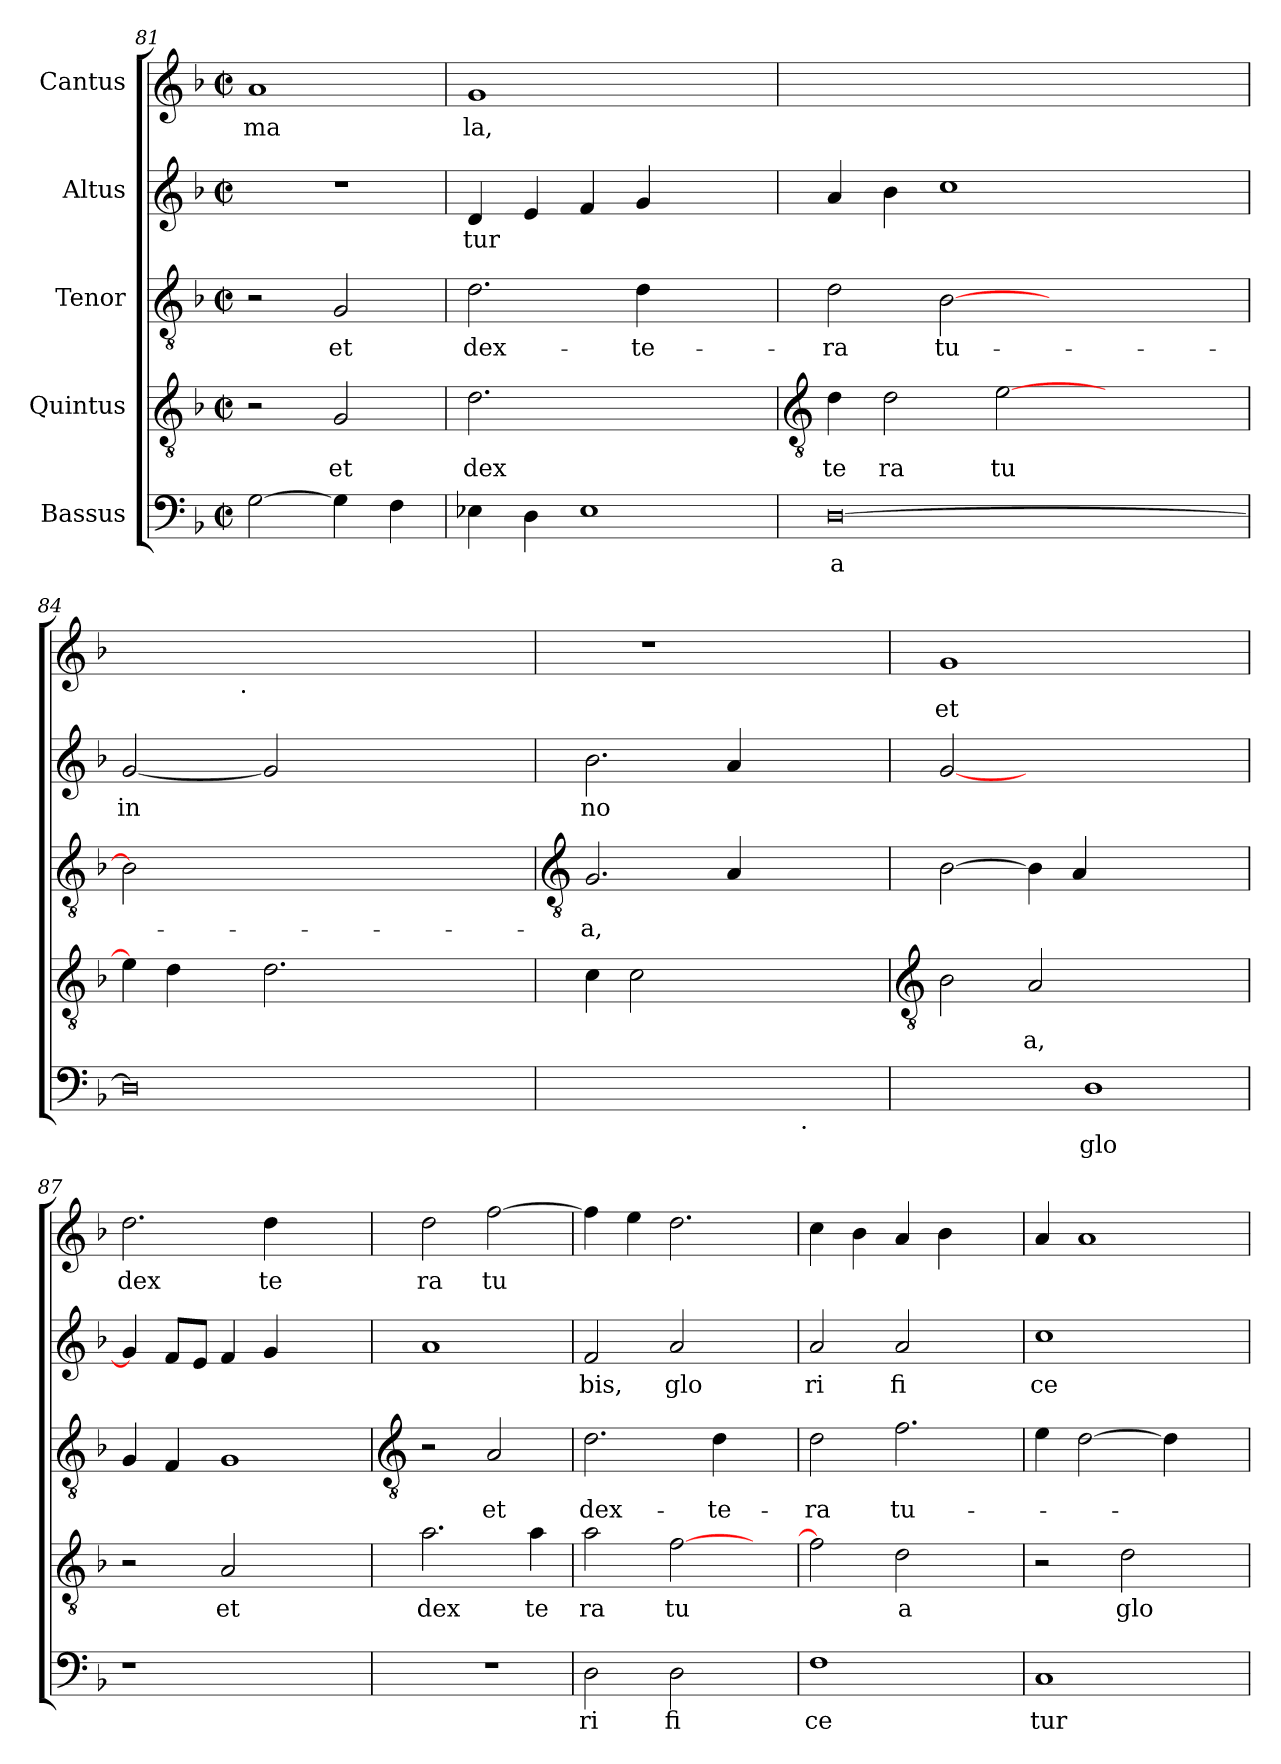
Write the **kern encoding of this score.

**kern	**text	**kern	**text	**kern	**text	**kern	**text	**kern	**text
*part5	*part5	*part4	*part4	*part3	*part3	*part2	*part2	*part1	*part1
*staff5	*staff5	*staff4	*staff4	*staff3	*staff3	*staff2	*staff2	*staff1	*staff1
*I"Bassus	*	*I"Quintus	*	*I"Tenor	*	*I"Altus	*	*I"Cantus	*
*clefF4	*	*clefGv2	*	*clefGv2	*	*clefG2	*	*clefG2	*
*k[b-]	*	*k[b-]	*	*k[b-]	*	*k[b-]	*	*k[b-]	*
*F:	*	*F:	*	*F:	*	*F:	*	*F:	*
*M2/2	*	*M2/2	*	*M2/2	*	*M2/2	*	*M2/2	*
*met(c|)	*	*met(c|)	*	*met(c|)	*	*met(c|)	*	*met(c|)	*
=81	=81	=81	=81	=81	=81	=81	=81	=81	=81
!	!	!	!	!	!	!	!	!	!LO:LY:b
[2G\	.	2r	.	2r	.	1r	.	1a	ma
!	!	!	!LO:LY:b	!	!LO:LY:b	!	!	!	!
4G\]	.	2G/	et	2G/	et	.	.	.	.
4F\	.	.	.	.	.	.	.	.	.
!!LO:LB:g=z
=82	=82	=82	=82	=82	=82	=82	=82	=82	=82
!	!	!	!LO:LY:b	!	!LO:LY:b	!	!LO:LY:b	!	!LO:LY:b
4E-X\	.	2.d\	dex	2.d\	dex-	4d/	tur	1g	la,
4D\	.	.	.	.	.	4e/	.	.	.
1E-	.	.	.	.	.	4f/	.	.	.
!	!	!	!	!	!LO:LY:b	!	!	!	!
.	.	2.ryy	.	4d\	-te-	4g/	.	.	.
.	.	.	.	2ryy	.	2ryy	.	2ryy	.
!!LO:LB:g=z
=83	=83	=83	=83	=83	=83	=83	=83	=83	=83
*	*	*clefGv2	*	*	*	*	*	*	*
!	!LO:LY:b	!	!LO:LY:b	!	!LO:LY:b	!	!	!	!
[0D	-a	4d\	te	2d\	-ra	4a/	.	4ryy	.
!	!	!	!LO:LY:b	!	!	!	!	!	!
.	.	2d\	ra	.	.	4b-\	.	4ryy	.
!	!	!	!	!	!LO:LY:b	!	!	!	!
.	.	.	.	[2B-\	tu-	1cc	.	1.ryy	.
!	!	!	!LO:LY:b	!	!	!	!	!	!
.	.	[2e\	tu	.	.	.	.	.	.
.	.	.	.	1ryy	.	.	.	.	.
.	.	2.ryy	.	.	.	.	.	.	.
.	.	.	.	.	.	2ryy	.	.	.
!!LO:LB:g=z
=84	=84	=84	=84	=84	=84	=84	=84	=84	=84
!	!	!	!	!	!	!	!LO:LY:b	!	!
0D]	.	4e\]	.	2B-\]	.	[2g/	in	4ryy	.
.	.	4d\	.	.	.	.	.	32ryy	.
.	.	.	.	.	.	.	.	32ryy	.
.	.	.	.	.	.	.	.	32ryy	.
.	.	.	.	.	.	.	.	32ryy	.
.	.	.	.	.	.	.	.	32ryy	.
.	.	.	.	.	.	.	.	32ryy	.
!	!	!	!	!	!	!	!	!LO:TX:b:t=.	!
.	.	.	.	.	.	.	.	32ryy	.
.	.	.	.	.	.	.	.	4ryy	.
.	.	2.d\	.	1.ryy	.	2g/]	.	.	.
.	.	.	.	.	.	.	.	4ryy	.
.	.	.	.	.	.	.	.	4ryy	.
.	.	.	.	.	.	1ryy	.	.	.
.	.	.	.	.	.	.	.	2ryy	.
.	.	2.ryy	.	.	.	.	.	.	.
.	.	.	.	.	.	.	.	4ryy	.
.	.	.	.	.	.	.	.	32ryy	.
!!LO:LB:g=z
=85	=85	=85	=85	=85	=85	=85	=85	=85	=85
*	*	*	*	*clefGv2	*	*	*	*	*
!	!	!	!	!	!LO:LY:b	!	!LO:LY:b	!	!
4ryy	.	4c\	.	2.G/	-a,	2.b-\	no	4ryy	.
4ryy	.	2c\	.	.	.	.	.	32ryy	.
.	.	.	.	.	.	.	.	1r	.
4ryy	.	.	.	.	.	.	.	.	.
32ryy	.	2ryy	.	4A/	.	4a/	.	.	.
32ryy	.	.	.	.	.	.	.	.	.
32ryy	.	.	.	.	.	.	.	.	.
32ryy	.	.	.	.	.	.	.	.	.
32ryy	.	.	.	.	.	.	.	.	.
32ryy	.	.	.	.	.	.	.	.	.
!LO:TX:b:t=.	!	!	!	!	!	!	!	!	!
32ryy	.	.	.	.	.	.	.	.	.
4ryy	.	.	.	.	.	.	.	.	.
.	.	.	.	4ryy	.	4ryy	.	.	.
16ryy	.	.	.	.	.	.	.	.	.
.	.	32ryy	.	32ryy	.	32ryy	.	.	.
!!LO:LB:g=z
=86	=86	=86	=86	=86	=86	=86	=86	=86	=86
*	*	*clefGv2	*	*	*	*	*	*	*
!	!	!	!	!	!	!	!	!	!LO:LY:b
4ryy	.	2B-\	.	[2B-\	.	[2g/	.	1g	et
4ryy	.	.	.	.	.	.	.	.	.
!	!	!	!LO:LY:b	!	!	!	!	!	!
4ryy	.	2A/	a,	4B-\]	.	1ryy	.	.	.
32ryy	.	.	.	4A/	.	.	.	.	.
!	!LO:LY:b	!	!	!	!	!	!	!	!
1D	glo	.	.	.	.	.	.	.	.
.	.	2ryy	.	2ryy	.	.	.	2ryy	.
.	.	4ryy	.	4ryy	.	4ryy	.	4ryy	.
.	.	32ryy	.	32ryy	.	32ryy	.	32ryy	.
!!LO:LB:g=z
=87	=87	=87	=87	=87	=87	=87	=87	=87	=87
!	!	!	!	!	!	!	!	!	!LO:LY:b
1r	.	2r	.	4G/	.	4g/]	.	2.dd\	dex
.	.	.	.	4F/	.	8f/L	.	.	.
.	.	.	.	.	.	8e/J	.	.	.
!	!	!	!LO:LY:b	!	!	!	!	!	!
.	.	2A/	et	1G	.	4f/	.	.	.
!	!	!	!	!	!	!	!	!	!LO:LY:b
.	.	.	.	.	.	4g/	.	4dd\	te
2ryy	.	2ryy	.	.	.	2ryy	.	2ryy	.
!!LO:LB:g=z
=88	=88	=88	=88	=88	=88	=88	=88	=88	=88
*	*	*	*	*clefGv2	*	*	*	*	*
!	!	!	!LO:LY:b	!	!	!	!	!	!LO:LY:b
1r	.	2.a\	dex	2r	.	1a	.	2dd\	ra
!	!	!	!	!	!LO:LY:b	!	!	!	!LO:LY:b
.	.	.	.	2A/	et	.	.	[2ff\	tu
!	!	!	!LO:LY:b	!	!	!	!	!	!
.	.	4a\	te	.	.	.	.	.	.
!!LO:LB:g=z
=89	=89	=89	=89	=89	=89	=89	=89	=89	=89
!	!LO:LY:b	!	!LO:LY:b	!	!LO:LY:b	!	!LO:LY:b	!	!
2D\	ri	2a\	ra	2.d\	dex-	2f/	bis,	4ff\]	.
.	.	.	.	.	.	.	.	4ee\	.
!	!LO:LY:b	!	!LO:LY:b	!	!	!	!LO:LY:b	!	!
2D\	fi	[2f\	tu	.	.	2a/	glo	2.dd\	.
!	!	!	!	!	!LO:LY:b	!	!	!	!
.	.	.	.	4d\	-te-	.	.	.	.
4ryy	.	4ryy	.	4ryy	.	4ryy	.	.	.
=90	=90	=90	=90	=90	=90	=90	=90	=90	=90
!	!LO:LY:b	!	!	!	!LO:LY:b	!	!LO:LY:b	!	!
1F	ce	2f\]	.	2d\	-ra	2a/	ri	4cc\	.
.	.	.	.	.	.	.	.	4b-\	.
!	!	!	!LO:LY:b	!	!LO:LY:b	!	!LO:LY:b	!	!
.	.	2d\	a	2.f\	tu-	2a/	fi	4a/	.
.	.	.	.	.	.	.	.	4b-\	.
4ryy	.	4ryy	.	.	.	4ryy	.	4ryy	.
=91	=91	=91	=91	=91	=91	=91	=91	=91	=91
!	!LO:LY:b	!	!	!	!	!	!LO:LY:b	!	!
1C	tur	2r	.	4e\	.	1cc	ce	4a/	.
.	.	.	.	[2d\	.	.	.	1a	.
!	!	!	!LO:LY:b	!	!	!	!	!	!
.	.	2d\	glo	.	.	.	.	.	.
.	.	.	.	4d\]	.	.	.	.	.
4ryy	.	4ryy	.	4ryy	.	4ryy	.	.	.
=	=	=	=	=	=	=	=	=	=
*-	*-	*-	*-	*-	*-	*-	*-	*-	*-
